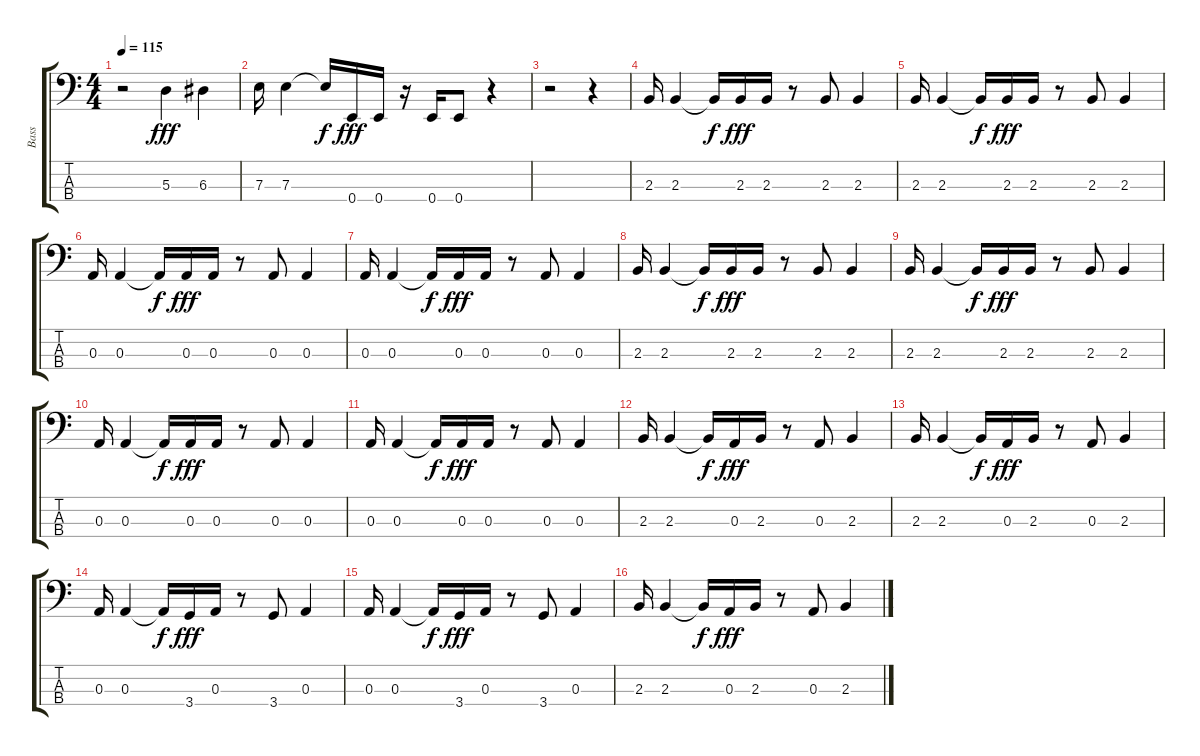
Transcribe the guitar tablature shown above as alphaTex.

\track ("Bass" "Bass") {instrument synthbass1}
\staff {score tabs}
\tuning (G2 D2 A1 E1) {hide}
\ts (4 4)
\tempo 115
\clef f4
\ks c
r.2{dy fff} 5.3.4 6.3.4 |
7.3.16 7.3.4 7.3{t}.16{dy f} 0.4.16{dy fff} 0.4.16 r.16 0.4.16 0.4.8 r.4 |
r.2 r.4 |
2.3.16 2.3.4 2.3{t}.16{dy f} 2.3.16{dy fff} 2.3.16 r.8 2.3.8 2.3.4 |
2.3.16 2.3.4 2.3{t}.16{dy f} 2.3.16{dy fff} 2.3.16 r.8 2.3.8 2.3.4 |
0.3.16 0.3.4 0.3{t}.16{dy f} 0.3.16{dy fff} 0.3.16 r.8 0.3.8 0.3.4 |
0.3.16 0.3.4 0.3{t}.16{dy f} 0.3.16{dy fff} 0.3.16 r.8 0.3.8 0.3.4 |
2.3.16 2.3.4 2.3{t}.16{dy f} 2.3.16{dy fff} 2.3.16 r.8 2.3.8 2.3.4 |
2.3.16 2.3.4 2.3{t}.16{dy f} 2.3.16{dy fff} 2.3.16 r.8 2.3.8 2.3.4 |
0.3.16 0.3.4 0.3{t}.16{dy f} 0.3.16{dy fff} 0.3.16 r.8 0.3.8 0.3.4 |
0.3.16 0.3.4 0.3{t}.16{dy f} 0.3.16{dy fff} 0.3.16 r.8 0.3.8 0.3.4 |
2.3.16 2.3.4 2.3{t}.16{dy f} 0.3.16{dy fff} 2.3.16 r.8 0.3.8 2.3.4 |
2.3.16 2.3.4 2.3{t}.16{dy f} 0.3.16{dy fff} 2.3.16 r.8 0.3.8 2.3.4 |
0.3.16 0.3.4 0.3{t}.16{dy f} 3.4.16{dy fff} 0.3.16 r.8 3.4.8 0.3.4 |
0.3.16 0.3.4 0.3{t}.16{dy f} 3.4.16{dy fff} 0.3.16 r.8 3.4.8 0.3.4 |
2.3.16 2.3.4 2.3{t}.16{dy f} 0.3.16{dy fff} 2.3.16 r.8 0.3.8 2.3.4
